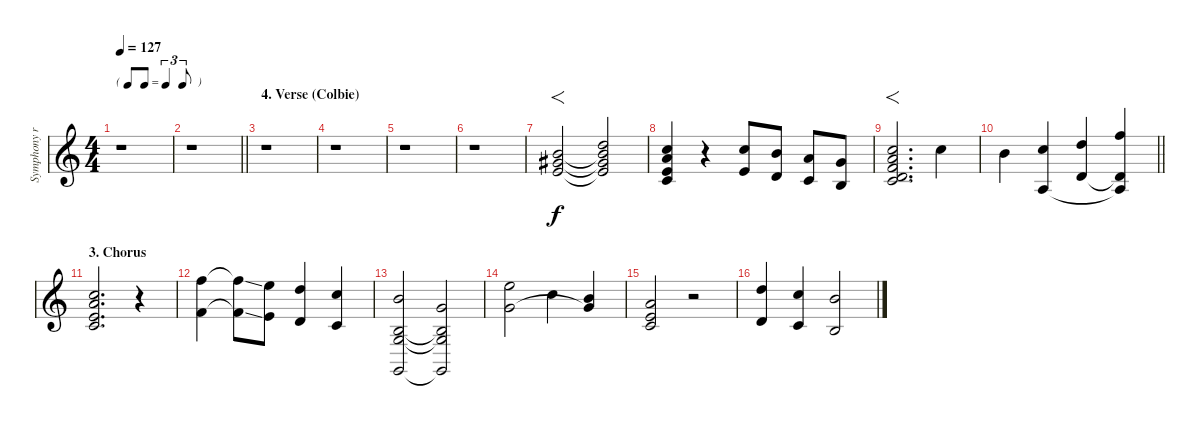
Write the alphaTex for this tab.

\track ("Symphony replica" "Symphony r") {instrument stringensemble1}
\staff {score}
\tuning (E4 B3 G3 D3 A2 E2) {hide}
\ts (4 4)
\tf triplet8th
\tempo 127
\clef g2
\ks c
r.1{dy f} |
\barLineRight lightlight
r.1 |
\section ("" "4. Verse (Colbie)")
r.1 |
r.1 |
r.1 |
r.1 |
(12.2 13.3 14.4).2{f} (10.1 12.2{t} 13.3{t} 14.4{t}).2 |
(8.1 10.2 9.3 10.4).4 r.4 (8.1 9.3).8 (7.1 7.3).8 (5.1 5.3).8 (3.1 4.3).8 |
(8.1 10.2 10.3 12.4 15.5).2{f d} 8.1.4 |
\barLineRight lightlight
7.1.4 (8.1 12.5).4 (10.1 12.4).4 (13.1 12.4{t} 12.5{t}).4 |
\section ("" "3. Chorus")
(8.1 10.2 9.3 10.4).2{d} r.4 |
(13.1 10.3).4 (13.1{ss t} 10.3{ss t}).8 (12.1 9.3).8 (10.1 7.3).4 (8.1 5.3).4 |
(7.1 4.3 5.4 3.6).2 (8.2 4.3{t} 5.4{t} 3.6{t}).2 |
(12.1 12.3).2 13.2.4 (12.2 12.3{t}).4 |
(10.2 9.3 10.4).2 r.2 |
(10.1 7.3).4 (8.1 5.3).4 (7.1 4.3).2
